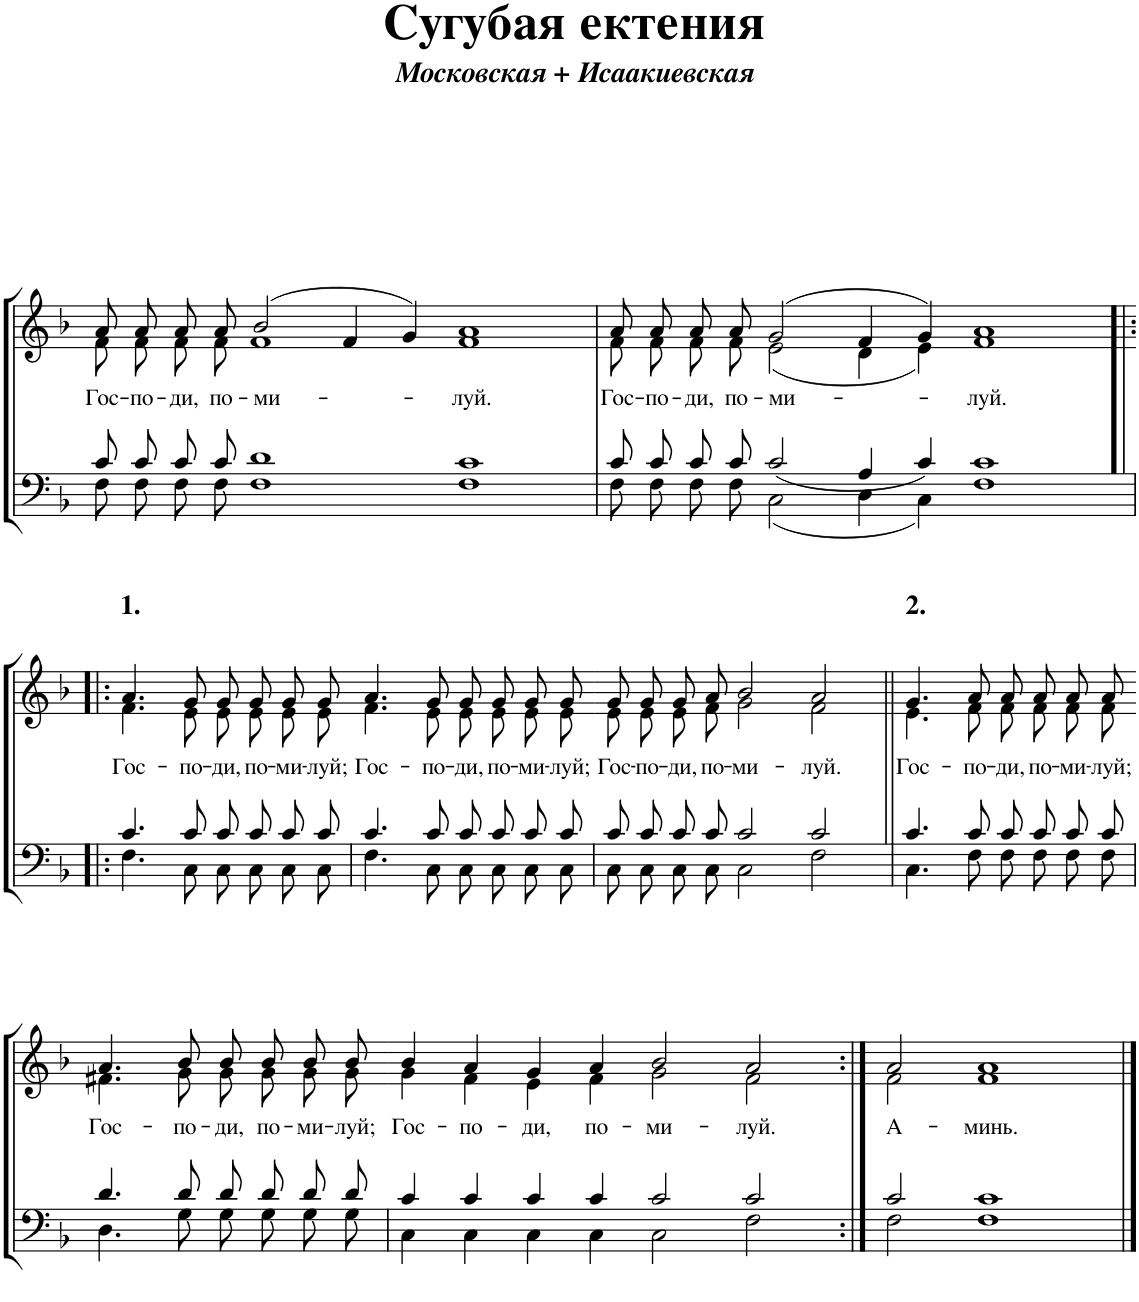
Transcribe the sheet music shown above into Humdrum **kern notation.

**kern	**kern	**text
*part1	*part1	*part1
*staff2	*staff1	*staff1
*I"Piano	*	*
*I'Pno.	*	*
*clefF4	*clefG2	*
*k[b-]	*k[b-]	*
*M8/4	*M8/4	*
=1	=1	=1
*^	*	*
*	*^	*	*
!	!	!	!	!LO:LY:b
*	*	*	*^	*
2ryy	8c/L	8F\L	8a/L	8f\L	Гос-
!	!	!	!	!	!LO:LY:b
.	8c/	8F\	8a/	8f\	-по-
!	!	!	!	!	!LO:LY:b
.	8c/	8F\	8a/	8f\	-ди,
!	!	!	!	!	!LO:LY:b
.	8c/J	8F\J	8a/J	8f\J	по-
!	!	!	!	!	!LO:LY:b
1.ryy	1d	1F	(2b-/	1f	-ми-
.	.	.	4f/	.	.
.	.	.	4g/)	.	.
!	!	!	!	!	!LO:LY:b
.	[2c	[2F	[2a	[2f	-луй.
=2	=2	=2	=2	=2	=2
!	!	!	!	!	!LO:LY:b
2ryy	8c/	8F\	8a/	8f\	Гос-
.	2c]	2F]	2a]	2f]	.
2ryy	.	.	.	.	.
!	!	!	!	!	!LO:LY:b
.	8c/	8F\	8a/	8f\	-по-
!	!	!	!	!	!LO:LY:b
.	8c/	8F\	8a/	8f\	-ди,
!	!	!	!	!	!LO:LY:b
.	8c/	8F\	8a/	8f\	по-
!	!	!	!	!	!LO:LY:b
1.ryy	2c/	2C\	(2g/	(2e\	-ми-
.	4A/	4D\	4f/	4d\	.
.	4c/	4C\	4g/)	4e\)	.
!	!	!	!	!	!LO:LY:b
.	[2c	[2F	[2a	[2f	-луй.
!!LO:LB:g=z	!!
=3!|:	=3!|:	=3!|:	=3!|:	=3!|:	=3!|:
!	!	!	!LO:TX:a:B:t=1.	!	!
!	!	!	!	!	!LO:LY:b
0ryy	4.c/	4.F\	4.a/	4.f\	Гос-
.	2c]	2F]	2a]	2f]	.
!	!	!	!	!	!LO:LY:b
.	8c/L	8C\L	8g/L	8e\L	-по-
!	!	!	!	!	!LO:LY:b
.	8c/	8C\	8g/	8e\	-ди,
!	!	!	!	!	!LO:LY:b
.	8c/	8C\	8g/	8e\	по-
!	!	!	!	!	!LO:LY:b
.	8c/	8C\	8g/	8e\	-ми-
!	!	!	!	!	!LO:LY:b
.	8c/J	8C\J	8g/J	8e\J	-луй;
.	1ryy	1ryy	1ryy	1ryy	.
2ryy	.	.	.	.	.
=4-	=4-	=4-	=4-	=4-	=4-
!	!	!	!	!	!LO:LY:b
0ryy	4.c/	4.F\	4.a/	4.f\	Гос-
!	!	!	!	!	!LO:LY:b
.	8c/L	8C\L	8g/L	8e\L	-по-
!	!	!	!	!	!LO:LY:b
.	8c/	8C\	8g/	8e\	-ди,
!	!	!	!	!	!LO:LY:b
.	8c/	8C\	8g/	8e\	по-
!	!	!	!	!	!LO:LY:b
.	8c/	8C\	8g/	8e\	-ми-
!	!	!	!	!	!LO:LY:b
.	8c/J	8C\J	8g/J	8e\J	-луй;
.	1ryy	1ryy	1ryy	1ryy	.
=5-	=5-	=5-	=5-	=5-	=5-
!	!	!	!	!	!LO:LY:b
1ryy	8c/L	8C\L	8g/L	8e\L	Гос-
!	!	!	!	!	!LO:LY:b
.	8c/	8C\	8g/	8e\	-по-
!	!	!	!	!	!LO:LY:b
.	8c/	8C\	8g/	8e\	-ди,
!	!	!	!	!	!LO:LY:b
.	8c/J	8C\J	8a/J	8f\J	по-
!	!	!	!	!	!LO:LY:b
.	2c/	2C\	2b-/	2g\	-ми-
!	!	!	!	!	!LO:LY:b
2ryy	2c/	2F\	2a/	2f\	-луй.
=6||	=6||	=6||	=6||	=6||	=6||
!	!	!	!LO:TX:a:B:t=2.	!	!
!	!	!	!	!	!LO:LY:b
1ryy	4.c/	4.C\	4.g/	4.e\	Гос-
!	!	!	!	!	!LO:LY:b
.	8c/L	8F\L	8a/L	8f\L	-по-
!	!	!	!	!	!LO:LY:b
.	8c/	8F\	8a/	8f\	-ди,
!	!	!	!	!	!LO:LY:b
.	8c/	8F\	8a/	8f\	по-
!	!	!	!	!	!LO:LY:b
.	8c/	8F\	8a/	8f\	-ми-
!	!	!	!	!	!LO:LY:b
.	8c/J	8F\J	8a/J	8f\J	-луй;
!!LO:LB:g=z	!!
=7-	=7-	=7-	=7-	=7-	=7-
!	!	!	!	!	!LO:LY:b
1ryy	4.d/	4.D\	4.a/	4.f#X\	Гос-
!	!	!	!	!	!LO:LY:b
.	8d/L	8G\L	8b-/L	8g\L	-по-
!	!	!	!	!	!LO:LY:b
.	8d/	8G\	8b-/	8g\	-ди,
!	!	!	!	!	!LO:LY:b
.	8d/	8G\	8b-/	8g\	по-
!	!	!	!	!	!LO:LY:b
.	8d/	8G\	8b-/	8g\	-ми-
!	!	!	!	!	!LO:LY:b
.	8d/J	8G\J	8b-/J	8g\J	-луй;
=8-	=8-	=8-	=8-	=8-	=8-
!	!	!	!	!	!LO:LY:b
0ryy	4c/	4C\	4b-/	4g\	Гос-
!	!	!	!	!	!LO:LY:b
.	4c/	4C\	4a/	4f\	-по-
!	!	!	!	!	!LO:LY:b
.	4c/	4C\	4g/	4e\	-ди,
!	!	!	!	!	!LO:LY:b
.	4c/	4C\	4a/	4f\	по-
!	!	!	!	!	!LO:LY:b
.	2c/	2C\	2b-/	2g\	-ми-
!	!	!	!	!	!LO:LY:b
.	2c/	2F\	2a/	2f\	-луй.
=9:|!	=9:|!	=9:|!	=9:|!	=9:|!	=9:|!
!	!	!	!	!	!LO:LY:b
1.ryy	2c/	2F\	2a/	2f\	А-
!	!	!	!	!	!LO:LY:b
.	1c	1F	1a	1f	-минь.
*v	*v	*v	*	*	*
*	*v	*v	*
==	==	==
*-	*-	*-
